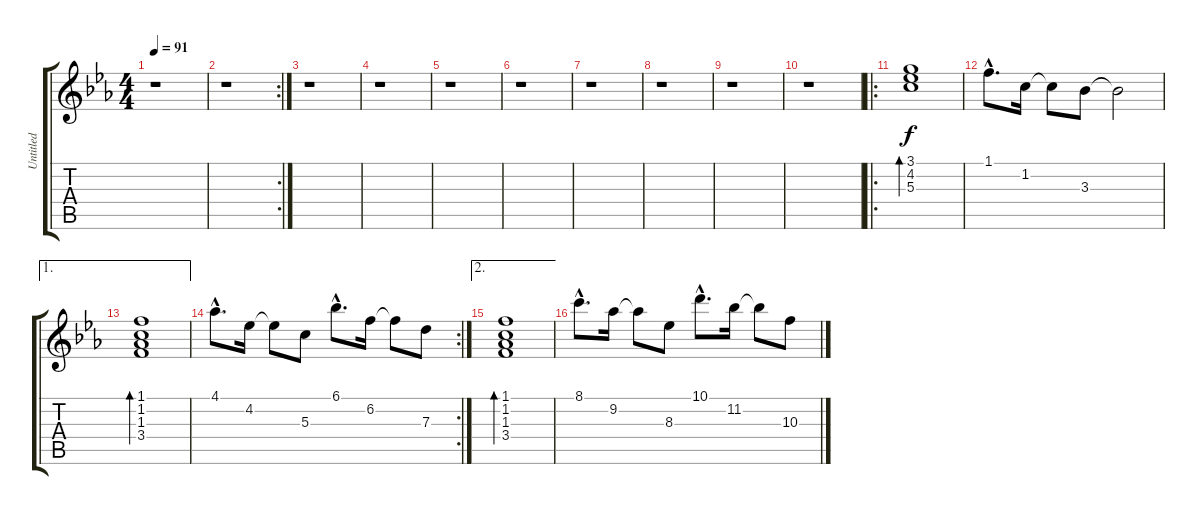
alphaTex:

\track ("Untitled" "Untitled") {instrument acousticguitarsteel}
\staff {score tabs}
\tuning (E4 B3 G3 D3 A2 E2) {hide}
\ts (4 4)
\tempo 91
\clef g2
\ks eb
r.1{dy f} |
\rc 2
r.1 |
r.1 |
r.1 |
r.1 |
r.1 |
r.1 |
r.1 |
r.1 |
r.1 |
\ro
(3.1 4.2 5.3).1{bd 30} |
1.1{hac}.8{d} 1.2.16 1.2{t}.8 3.3.8 3.3{t}.2 |
\ae 1
(1.1 1.2 1.3 3.4).1{bd 30} |
\rc 2
4.1{hac}.8{d} 4.2.16 4.2{t}.8 5.3.8 6.1{hac}.8{d} 6.2.16 6.2{t}.8 7.3.8 |
\ae 2
(1.1 1.2 1.3 3.4).1{bd 30} |
8.1{hac}.8{d} 9.2.16 9.2{t}.8 8.3.8 10.1{hac}.8{d} 11.2.16 11.2{t}.8 10.3.8
